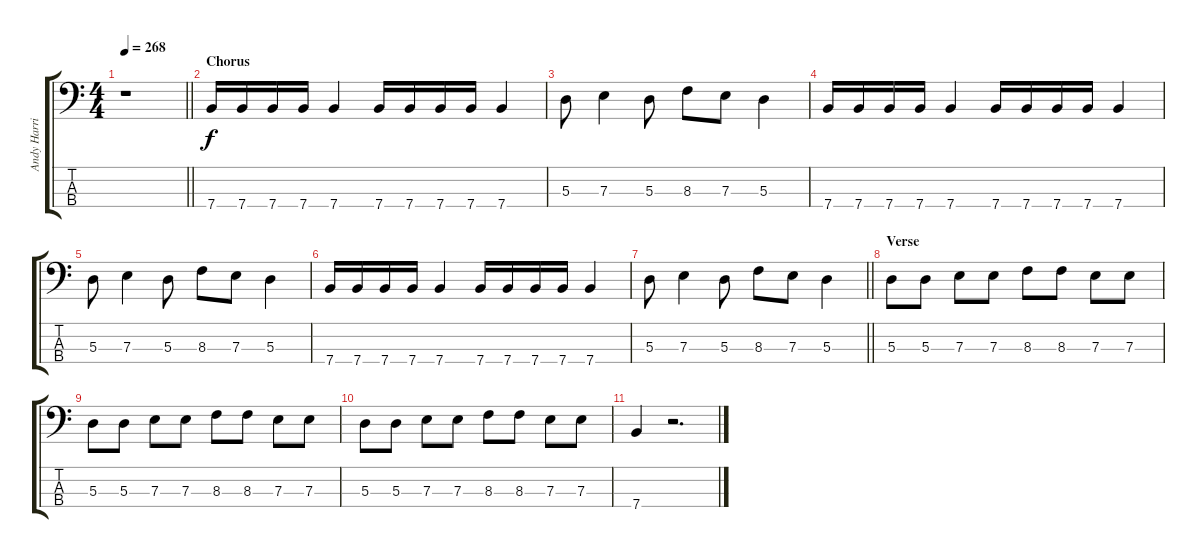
\track ("Andy Harris" "Andy Harri") {instrument electricbasspick}
\staff {score tabs}
\tuning (G2 D2 A1 E1) {hide}
\ts (4 4)
\tempo 268
\clef f4
\barLineRight lightlight
\ks c
r.1{dy f instrument electricbasspick} |
\section ("" "Chorus")
7.4.16 7.4.16 7.4.16 7.4.16 7.4.4 7.4.16 7.4.16 7.4.16 7.4.16 7.4.4 |
5.3.8 7.3.4 5.3.8 8.3.8 7.3.8 5.3.4 |
7.4.16 7.4.16 7.4.16 7.4.16 7.4.4 7.4.16 7.4.16 7.4.16 7.4.16 7.4.4 |
5.3.8 7.3.4 5.3.8 8.3.8 7.3.8 5.3.4 |
7.4.16 7.4.16 7.4.16 7.4.16 7.4.4 7.4.16 7.4.16 7.4.16 7.4.16 7.4.4 |
\barLineRight lightlight
5.3.8 7.3.4 5.3.8 8.3.8 7.3.8 5.3.4 |
\section ("" "Verse")
5.3.8 5.3.8 7.3.8 7.3.8 8.3.8 8.3.8 7.3.8 7.3.8 |
5.3.8 5.3.8 7.3.8 7.3.8 8.3.8 8.3.8 7.3.8 7.3.8 |
5.3.8 5.3.8 7.3.8 7.3.8 8.3.8 8.3.8 7.3.8 7.3.8 |
7.4.4 r.2{d}
